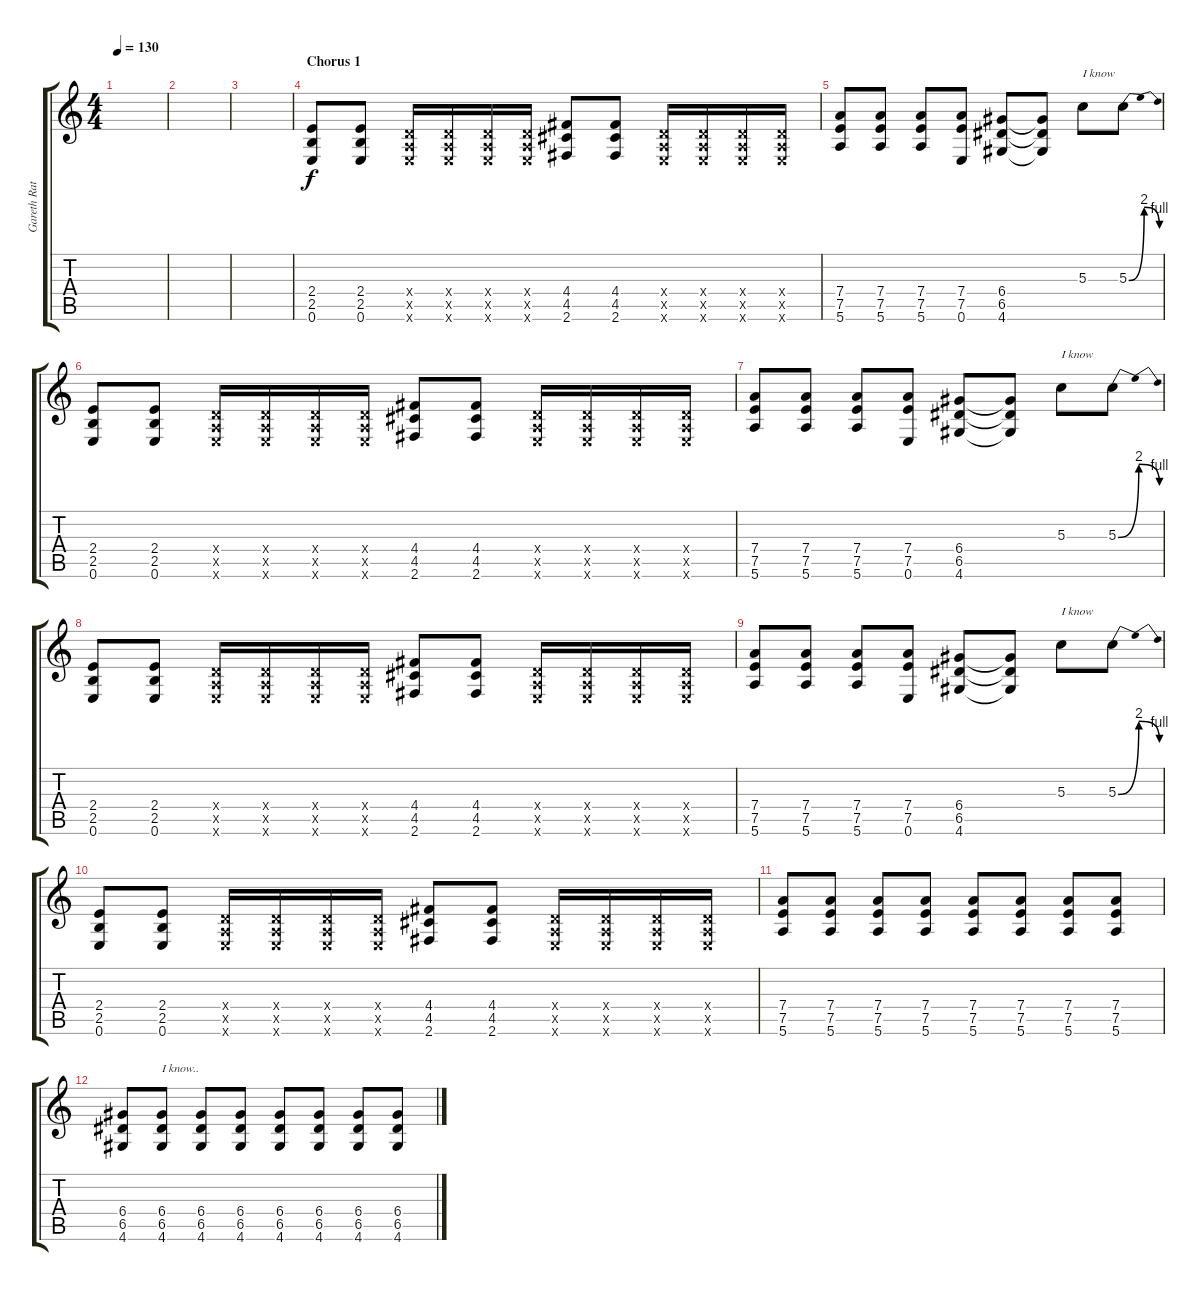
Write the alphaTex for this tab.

\track ("Gareth Ratcliffe - Chorus" "Gareth Rat") {instrument electricguitarclean}
\staff {score tabs}
\tuning (E4 B3 G3 D3 A2 E2) {hide}
\ts (4 4)
\tempo 130
\clef g2
\ks c
|
|
|
\section ("" "Chorus 1")
(2.4 2.5 0.6).8 (2.4 2.5 0.6).8 (0.4{x} 0.5{x} 0.6{x}).16 (0.4{x} 0.5{x} 0.6{x}).16 (0.4{x} 0.5{x} 0.6{x}).16 (0.4{x} 0.5{x} 0.6{x}).16 (4.4 4.5 2.6).8 (4.4 4.5 2.6).8 (0.4{x} 0.5{x} 0.6{x}).16 (0.4{x} 0.5{x} 0.6{x}).16 (0.4{x} 0.5{x} 0.6{x}).16 (0.4{x} 0.5{x} 0.6{x}).16 |
(7.4 7.5 5.6).8 (7.4 7.5 5.6).8 (7.4 7.5 5.6).8 (7.4 7.5 0.6).8 (6.4 6.5 4.6).8 (6.4{t} 6.5{t} 4.6{t}).8 5.3.8{txt "I know"} 5.3{be (bendrelease 0 0 30 8 30 8 60 4)}.8 |
(2.4 2.5 0.6).8 (2.4 2.5 0.6).8 (0.4{x} 0.5{x} 0.6{x}).16 (0.4{x} 0.5{x} 0.6{x}).16 (0.4{x} 0.5{x} 0.6{x}).16 (0.4{x} 0.5{x} 0.6{x}).16 (4.4 4.5 2.6).8 (4.4 4.5 2.6).8 (0.4{x} 0.5{x} 0.6{x}).16 (0.4{x} 0.5{x} 0.6{x}).16 (0.4{x} 0.5{x} 0.6{x}).16 (0.4{x} 0.5{x} 0.6{x}).16 |
(7.4 7.5 5.6).8 (7.4 7.5 5.6).8 (7.4 7.5 5.6).8 (7.4 7.5 0.6).8 (6.4 6.5 4.6).8 (6.4{t} 6.5{t} 4.6{t}).8 5.3.8{txt "I know"} 5.3{be (bendrelease 0 0 30 8 30 8 60 4)}.8 |
(2.4 2.5 0.6).8 (2.4 2.5 0.6).8 (0.4{x} 0.5{x} 0.6{x}).16 (0.4{x} 0.5{x} 0.6{x}).16 (0.4{x} 0.5{x} 0.6{x}).16 (0.4{x} 0.5{x} 0.6{x}).16 (4.4 4.5 2.6).8 (4.4 4.5 2.6).8 (0.4{x} 0.5{x} 0.6{x}).16 (0.4{x} 0.5{x} 0.6{x}).16 (0.4{x} 0.5{x} 0.6{x}).16 (0.4{x} 0.5{x} 0.6{x}).16 |
(7.4 7.5 5.6).8 (7.4 7.5 5.6).8 (7.4 7.5 5.6).8 (7.4 7.5 0.6).8 (6.4 6.5 4.6).8 (6.4{t} 6.5{t} 4.6{t}).8 5.3.8{txt "I know"} 5.3{be (bendrelease 0 0 30 8 30 8 60 4)}.8 |
(2.4 2.5 0.6).8 (2.4 2.5 0.6).8 (0.4{x} 0.5{x} 0.6{x}).16 (0.4{x} 0.5{x} 0.6{x}).16 (0.4{x} 0.5{x} 0.6{x}).16 (0.4{x} 0.5{x} 0.6{x}).16 (4.4 4.5 2.6).8 (4.4 4.5 2.6).8 (0.4{x} 0.5{x} 0.6{x}).16 (0.4{x} 0.5{x} 0.6{x}).16 (0.4{x} 0.5{x} 0.6{x}).16 (0.4{x} 0.5{x} 0.6{x}).16 |
(7.4 7.5 5.6).8 (7.4 7.5 5.6).8 (7.4 7.5 5.6).8 (7.4 7.5 5.6).8 (7.4 7.5 5.6).8 (7.4 7.5 5.6).8 (7.4 7.5 5.6).8 (7.4 7.5 5.6).8 |
(6.4 6.5 4.6).8 (6.4 6.5 4.6).8{txt "I know.."} (6.4 6.5 4.6).8 (6.4 6.5 4.6).8 (6.4 6.5 4.6).8 (6.4 6.5 4.6).8 (6.4 6.5 4.6).8 (6.4 6.5 4.6).8
